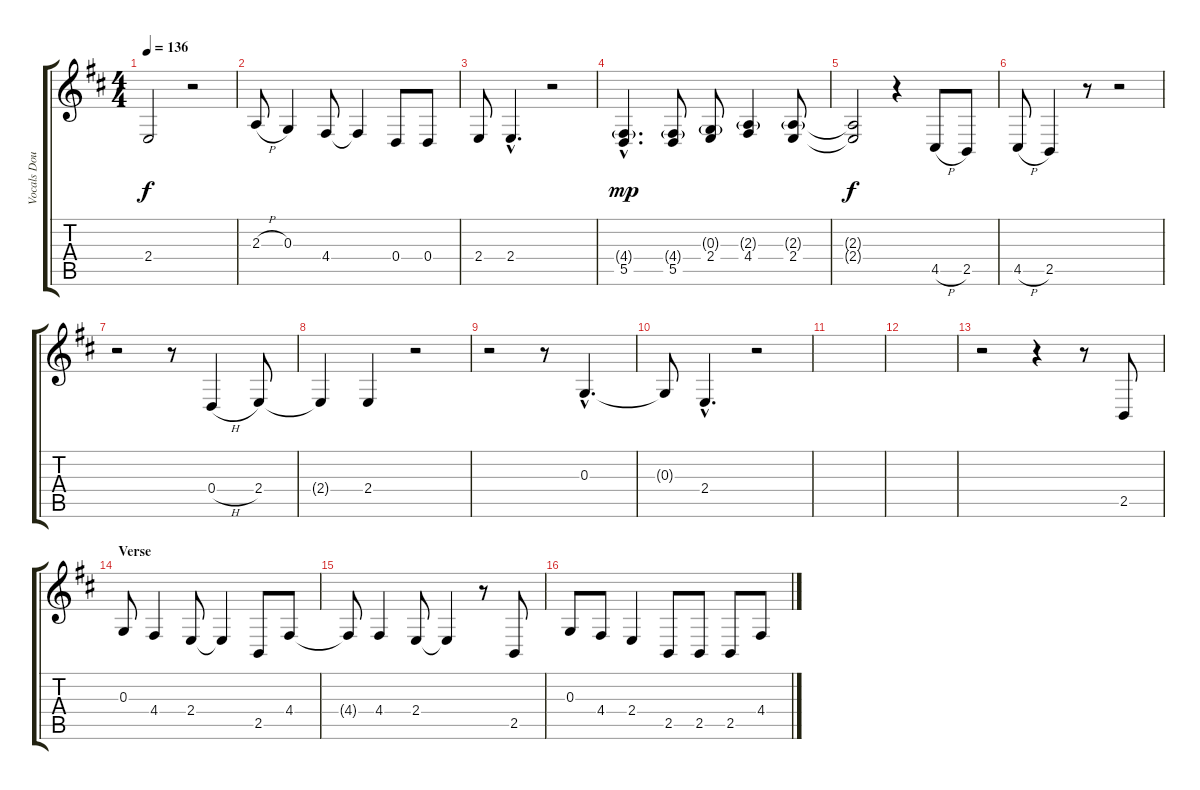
\track ("Vocals Double" "Vocals Dou") {instrument altosax}
\staff {score tabs}
\tuning (E4 B3 G3 D3 A2 E2) {hide}
\ts (4 4)
\tempo 136
\clef g2
\ks d
2.4{t}.2{dy f} r.2 |
2.3{h}.8 0.3.4 4.4.8 4.4{t}.4 0.4.8 0.4.8 |
2.4.8 2.4{hac}.4{d} r.2 |
(4.4{g hac} 5.5{hac}).4{d dy mp} (4.4{g} 5.5).8 (0.3{g} 2.4).8 (2.3{g} 4.4).4 (2.3{g} 2.4).8 |
(2.3{t} 2.4{t}).2{dy f} r.4 4.5{h}.8 2.5.8 |
4.5{h}.8 2.5.4 r.8 r.2 |
r.2 r.8 0.4{h}.4 2.4.8 |
2.4{t}.4 2.4.4 r.2 |
r.2 r.8 0.3{hac}.4{d} |
0.3{t}.8 2.4{hac}.4{d} r.2 |
|
|
r.2 r.4 r.8 2.5.8 |
\section ("" "Verse")
0.3.8 4.4.4 2.4.8 2.4{t}.4 2.5.8 4.4.8 |
4.4{t}.8 4.4.4 2.4.8 2.4{t}.4 r.8 2.5.8 |
0.3.8 4.4.8 2.4.4 2.5.8 2.5.8 2.5.8 4.4.8
